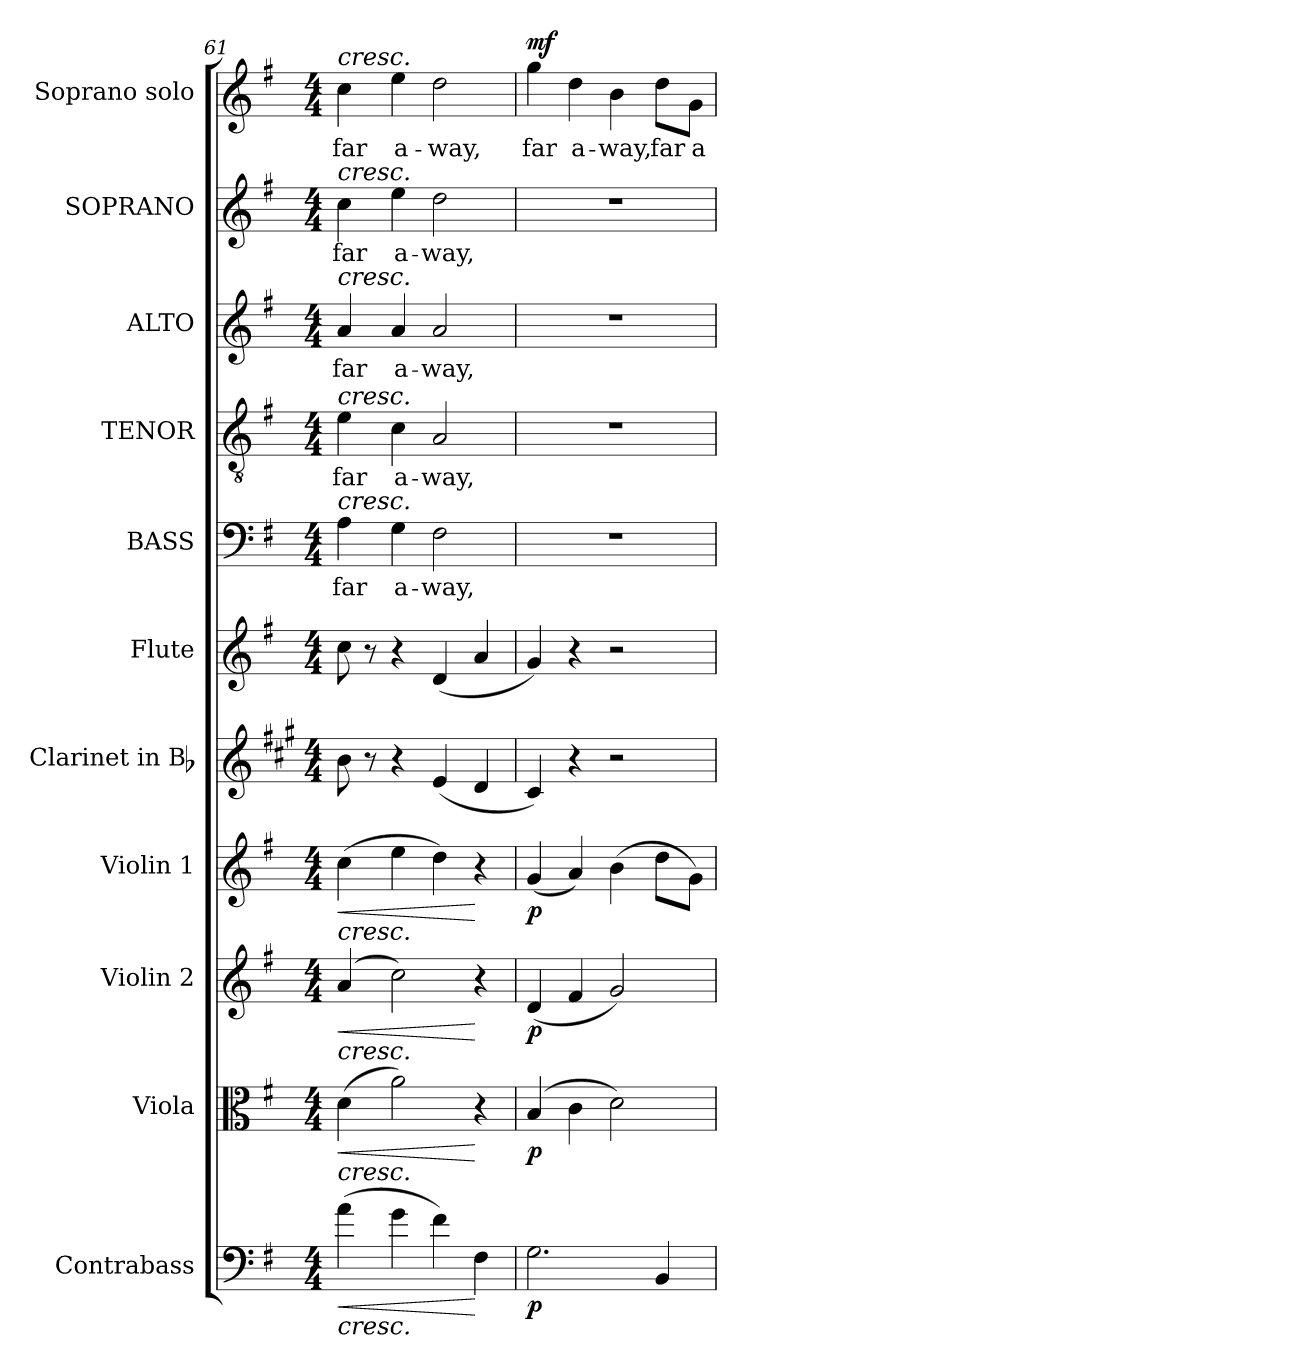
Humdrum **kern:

**kern	**dynam	**kern	**dynam	**kern	**dynam	**kern	**dynam	**kern	**kern	**kern	**text	**kern	**text	**kern	**text	**kern	**text	**kern	**text	**dynam
*part11	*part11	*part10	*part10	*part9	*part9	*part8	*part8	*part7	*part6	*part5	*part5	*part4	*part4	*part3	*part3	*part2	*part2	*part1	*part1	*part1
*staff11	*staff11	*staff10	*staff10	*staff9	*staff9	*staff8	*staff8	*staff7	*staff6	*staff5	*staff5	*staff4	*staff4	*staff3	*staff3	*staff2	*staff2	*staff1	*staff1	*staff1
*I"Contrabass	*	*I"Viola	*	*I"Violin 2	*	*I"Violin 1	*	*I"Clarinet in Bb	*I"Flute	*I"BASS	*	*I"TENOR	*	*I"ALTO	*	*I"SOPRANO	*	*I"Soprano solo	*	*
*I'Cb.	*	*I'Vla.	*	*I'Vln. 2	*	*I'Vln. 1	*	*I'Cl.	*I'Fl.	*I'B.	*	*I'T.	*	*I'A.	*	*I'S.	*	*I'S.	*	*
*clefF4	*	*clefC3	*	*clefG2	*	*clefG2	*	*clefG2	*clefG2	*clefF4	*	*clefGv2	*	*clefG2	*	*clefG2	*	*clefG2	*	*
*ITrd7c12	*	*	*	*	*	*	*	*ITrd1c2	*	*	*	*ITrd7c12	*	*	*	*	*	*	*	*
*k[f#]	*	*k[f#]	*	*k[f#]	*	*k[f#]	*	*k[f#]	*k[f#]	*k[f#]	*	*k[f#]	*	*k[f#]	*	*k[f#]	*	*k[f#]	*	*
*G:	*	*G:	*	*G:	*	*G:	*	*G:	*G:	*G:	*	*G:	*	*G:	*	*G:	*	*G:	*	*
*M4/4	*	*M4/4	*	*M4/4	*	*M4/4	*	*M4/4	*M4/4	*M4/4	*	*M4/4	*	*M4/4	*	*M4/4	*	*M4/4	*	*
=61	=61	=61	=61	=61	=61	=61	=61	=61	=61	=61	=61	=61	=61	=61	=61	=61	=61	=61	=61	=61
!	!LO:HP:b	!	!LO:HP:b	!	!LO:HP:b	!	!LO:HP:b	!	!	!	!	!	!	!	!	!	!	!	!	!
!	!	!	!	!	!	!	!	!	!	!	!LO:LY:b:color=#000000	!	!	!	!	!	!	!	!	!
!	!	!	!	!	!	!	!	!	!	!	!	!	!LO:LY:b:color=#000000	!	!	!	!	!	!	!
!	!	!	!	!	!	!	!	!	!	!	!	!	!	!	!LO:LY:b:color=#000000	!	!	!	!	!
!	!	!	!	!	!	!	!	!	!	!	!	!	!	!	!	!	!LO:LY:b:color=#000000	!	!	!
!	!	!	!	!	!	!	!	!	!	!	!	!	!	!	!	!	!	!LO:TX:a:i:t=cresc.	!	!
!	!	!	!	!	!	!	!	!	!	!	!	!	!	!	!	!LO:TX:a:i:t=cresc.	!	!	!	!
!	!	!	!	!	!	!	!	!	!	!	!	!	!	!LO:TX:a:i:t=cresc.	!	!	!	!	!	!
!	!	!	!	!	!	!	!	!	!	!	!	!LO:TX:a:i:t=cresc.	!	!	!	!	!	!	!	!
!	!	!	!	!	!	!	!	!	!	!LO:TX:a:i:t=cresc.	!	!	!	!	!	!	!	!	!	!
!	!	!	!	!	!	!LO:TX:b:i:t=cresc.	!	!	!	!	!	!	!	!	!	!	!	!	!	!
!	!	!	!	!LO:TX:b:i:t=cresc.	!	!	!	!	!	!	!	!	!	!	!	!	!	!	!	!
!	!	!LO:TX:b:i:t=cresc.	!	!	!	!	!	!	!	!	!	!	!	!	!	!	!	!	!	!
!LO:TX:b:i:t=cresc.	!	!	!	!	!	!	!	!	!	!	!	!	!	!	!	!	!	!	!	!
!	!	!	!	!	!	!	!	!	!	!	!	!	!	!	!	!	!	!	!LO:LY:b:color=#000000	!
(4Ai\	<	(4di\	<	(4ai/	<	(4cci\	<	8ai\	8cci\	4Ai\	far	4Ei\	far	4ai/	far	4cci\	far	4cci\	far	.
.	.	.	.	.	.	.	.	8r	8r	.	.	.	.	.	.	.	.	.	.	.
!	!	!	!	!	!	!	!	!	!	!	!LO:LY:b:color=#000000	!	!	!	!	!	!	!	!	!
!	!	!	!	!	!	!	!	!	!	!	!	!	!LO:LY:b:color=#000000	!	!	!	!	!	!	!
!	!	!	!	!	!	!	!	!	!	!	!	!	!	!	!LO:LY:b:color=#000000	!	!	!	!	!
!	!	!	!	!	!	!	!	!	!	!	!	!	!	!	!	!	!LO:LY:b:color=#000000	!	!	!
!	!	!	!	!	!	!	!	!	!	!	!	!	!	!	!	!	!	!	!LO:LY:b:color=#000000	!
4Gi\	.	2ai\)	.	2cci\)	.	4eei\	.	4r	4r	4Gi\	a-	4Ci\	a-	4ai/	a-	4eei\	a-	4eei\	a-	.
!	!	!	!	!	!	!	!	!	!	!	!LO:LY:b:color=#000000	!	!	!	!	!	!	!	!	!
!	!	!	!	!	!	!	!	!	!	!	!	!	!LO:LY:b:color=#000000	!	!	!	!	!	!	!
!	!	!	!	!	!	!	!	!	!	!	!	!	!	!	!LO:LY:b:color=#000000	!	!	!	!	!
!	!	!	!	!	!	!	!	!	!	!	!	!	!	!	!	!	!LO:LY:b:color=#000000	!	!	!
!	!	!	!	!	!	!	!	!	!	!	!	!	!	!	!	!	!	!	!LO:LY:b:color=#000000	!
4F#i\)	.	.	.	.	.	4ddi\)	.	(4di/	(4di/	2F#i\	-way,	2AAi/	-way,	2ai/	-way,	2ddi\	-way,	2ddi\	-way,	.
4FF#i\	[	4r	[	4r	[	4r	[	4ci/	4ai/	.	.	.	.	.	.	.	.	.	.	.
=62	=62	=62	=62	=62	=62	=62	=62	=62	=62	=62	=62	=62	=62	=62	=62	=62	=62	=62	=62	=62
!	!	!	!	!	!	!	!	!	!	!	!	!	!	!	!	!	!	!	!LO:LY:b:color=#000000	!
2.GGi\	p	(4Bi/	p	(4di/	p	(4gi/	p	4Bi/)	4gi/)	1r	.	1r	.	1r	.	1r	.	4ggi\	far	mf
!	!	!	!	!	!	!	!	!	!	!	!	!	!	!	!	!	!	!	!LO:LY:b:color=#000000	!
.	.	4ci\	.	4f#i/	.	4ai/)	.	4r	4r	.	.	.	.	.	.	.	.	4ddi\	a-	.
!	!	!	!	!	!	!	!	!	!	!	!	!	!	!	!	!	!	!	!LO:LY:b:color=#000000	!
.	.	2di\)	.	2gi/)	.	(4bi\	.	2r	2r	.	.	.	.	.	.	.	.	4bi\	-way,	.
!	!	!	!	!	!	!	!	!	!	!	!	!	!	!	!	!	!	!	!LO:LY:b:color=#000000	!
4BBBi/	.	.	.	.	.	8ddi\L	.	.	.	.	.	.	.	.	.	.	.	8ddi\L	far	.
!	!	!	!	!	!	!	!	!	!	!	!	!	!	!	!	!	!	!	!LO:LY:b:color=#000000	!
.	.	.	.	.	.	8gi\J)	.	.	.	.	.	.	.	.	.	.	.	8gi\J	a-	.
=	=	=	=	=	=	=	=	=	=	=	=	=	=	=	=	=	=	=	=	=
*-	*-	*-	*-	*-	*-	*-	*-	*-	*-	*-	*-	*-	*-	*-	*-	*-	*-	*-	*-	*-
